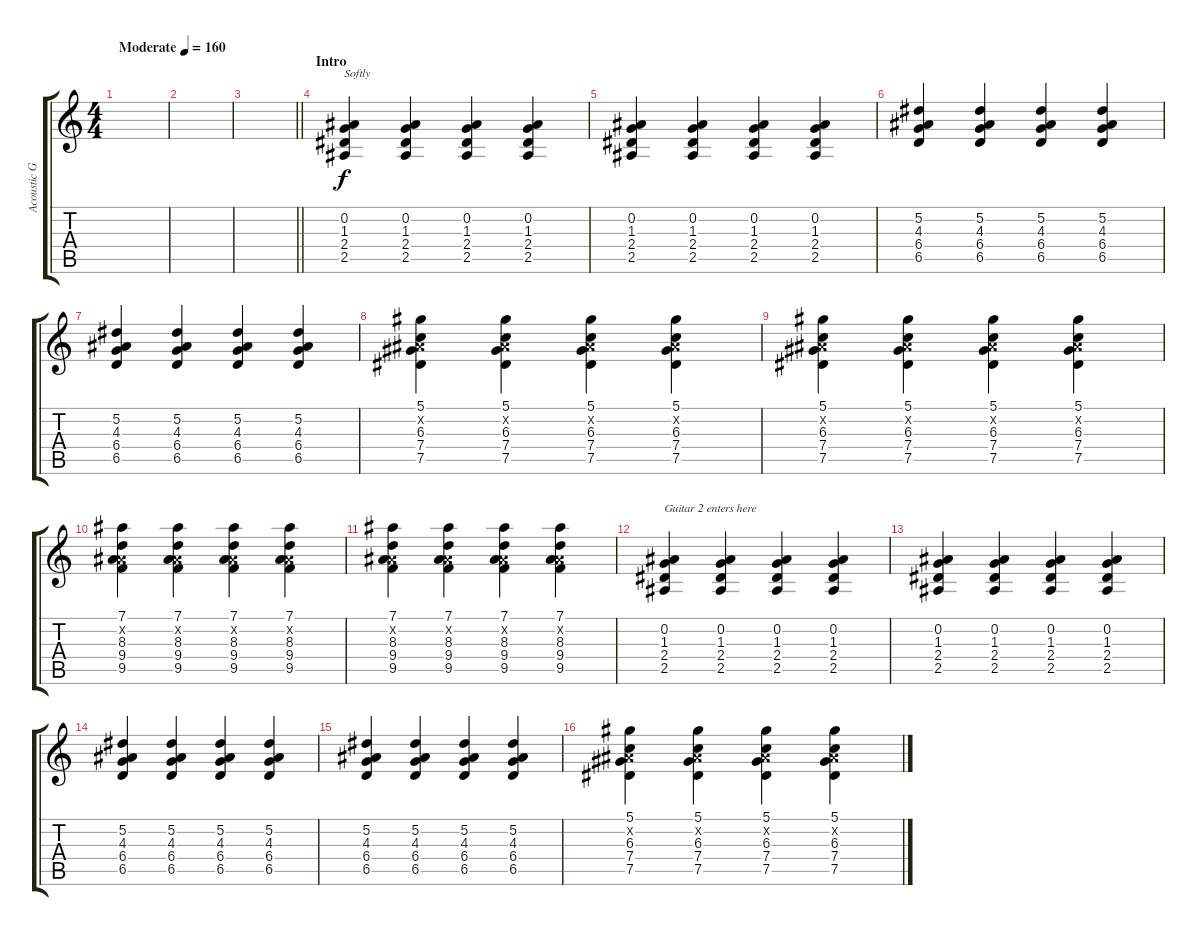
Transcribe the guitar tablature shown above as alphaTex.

\track ("Acoustic Guitar" "Acoustic G") {instrument electricguitarclean}
\staff {score tabs}
\tuning (Eb4 Bb3 Gb3 Db3 Ab2 Eb2) {hide}
\ts (4 4)
\tempo (160 "Moderate")
\clef g2
\ks c
|
|
\barLineRight lightlight
|
\section ("" "Intro")
(0.2 1.3 2.4 2.5).4{txt "Softly"} (0.2 1.3 2.4 2.5).4 (0.2 1.3 2.4 2.5).4 (0.2 1.3 2.4 2.5).4 |
(0.2 1.3 2.4 2.5).4 (0.2 1.3 2.4 2.5).4 (0.2 1.3 2.4 2.5).4 (0.2 1.3 2.4 2.5).4 |
(5.2 4.3 6.4 6.5).4 (5.2 4.3 6.4 6.5).4 (5.2 4.3 6.4 6.5).4 (5.2 4.3 6.4 6.5).4 |
(5.2 4.3 6.4 6.5).4 (5.2 4.3 6.4 6.5).4 (5.2 4.3 6.4 6.5).4 (5.2 4.3 6.4 6.5).4 |
(5.1 0.2{x} 6.3 7.4 7.5).4 (5.1 0.2{x} 6.3 7.4 7.5).4 (5.1 0.2{x} 6.3 7.4 7.5).4 (5.1 0.2{x} 6.3 7.4 7.5).4 |
(5.1 0.2{x} 6.3 7.4 7.5).4 (5.1 0.2{x} 6.3 7.4 7.5).4 (5.1 0.2{x} 6.3 7.4 7.5).4 (5.1 0.2{x} 6.3 7.4 7.5).4 |
(7.1 0.2{x} 8.3 9.4 9.5).4 (7.1 0.2{x} 8.3 9.4 9.5).4 (7.1 0.2{x} 8.3 9.4 9.5).4 (7.1 0.2{x} 8.3 9.4 9.5).4 |
(7.1 0.2{x} 8.3 9.4 9.5).4 (7.1 0.2{x} 8.3 9.4 9.5).4 (7.1 0.2{x} 8.3 9.4 9.5).4 (7.1 0.2{x} 8.3 9.4 9.5).4 |
(0.2 1.3 2.4 2.5).4{txt "Guitar 2 enters here"} (0.2 1.3 2.4 2.5).4 (0.2 1.3 2.4 2.5).4 (0.2 1.3 2.4 2.5).4 |
(0.2 1.3 2.4 2.5).4 (0.2 1.3 2.4 2.5).4 (0.2 1.3 2.4 2.5).4 (0.2 1.3 2.4 2.5).4 |
(5.2 4.3 6.4 6.5).4 (5.2 4.3 6.4 6.5).4 (5.2 4.3 6.4 6.5).4 (5.2 4.3 6.4 6.5).4 |
(5.2 4.3 6.4 6.5).4 (5.2 4.3 6.4 6.5).4 (5.2 4.3 6.4 6.5).4 (5.2 4.3 6.4 6.5).4 |
(5.1 0.2{x} 6.3 7.4 7.5).4 (5.1 0.2{x} 6.3 7.4 7.5).4 (5.1 0.2{x} 6.3 7.4 7.5).4 (5.1 0.2{x} 6.3 7.4 7.5).4
